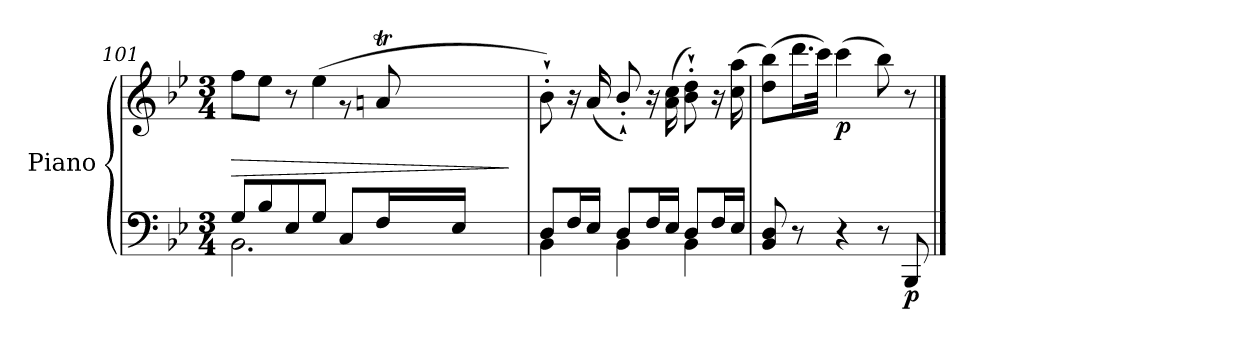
**kern	**kern	**dynam
*part1	*part1	*part1
*staff2	*staff1	*staff1/2
*I"Piano	*	*
*I'Pno.	*	*
!!LO:LB:g=z
*clefF4	*clefG2	*
*k[b-e-]	*k[b-e-]	*
*M3/4	*M3/4	*
=101	=101	=101
*^	*	*
!	!	!	!LO:HP:b
*	*	*^	*
2.BB-\	8G/L	8ff\L	2ryy	>
.	8B-/	8ee-\J	.	.
.	8E-/	8r	.	.
.	8G/J	(>4ee-\	.	.
.	8C/L	.	8r	.
.	16F/L	8ant/	64b-LLLLyy	.
.	.	.	64ayy	.
.	.	.	64b-yy	.
.	.	.	64ayy	.
.	16E-/JJ	.	64b-yy	.
.	.	.	64ayy	.
.	.	.	64b-yy	.
.	.	.	64aJJJJyy	]
*	*	*v	*v	*
!!LO:PB:g=z
=102	=102	=102	=102
8D/L	4BB-\	8b-'`\)	.
16F/L	.	16r	.
16E-/JJ	.	(<16a/	.
8D/L	4BB-\	8b-'`/)	.
16F/L	.	16r	.
16E-/JJ	.	(>16a\ 16cc\	.
8D/L	4BB-\	8b-\'` 8dd\'`)	.
16F/L	.	16r	.
16E-/JJ	.	(>16cc\ 16aa\	.
*v	*v	*	*
=103	=103	=103
!	!	!LO:DY:b
8BB-/ 8D/	(>8dd\ 8bb-\L)	other-dynamics
8r	16.ddd\L	.
.	32ccc\JJk)	.
!	!	!LO:DY:b
4r	(>4ccc\	p
8r	8bb-\)	.
!	!	!LO:DY:b=2
8BBB-/	8r	p
==	==	==
*-	*-	*-
